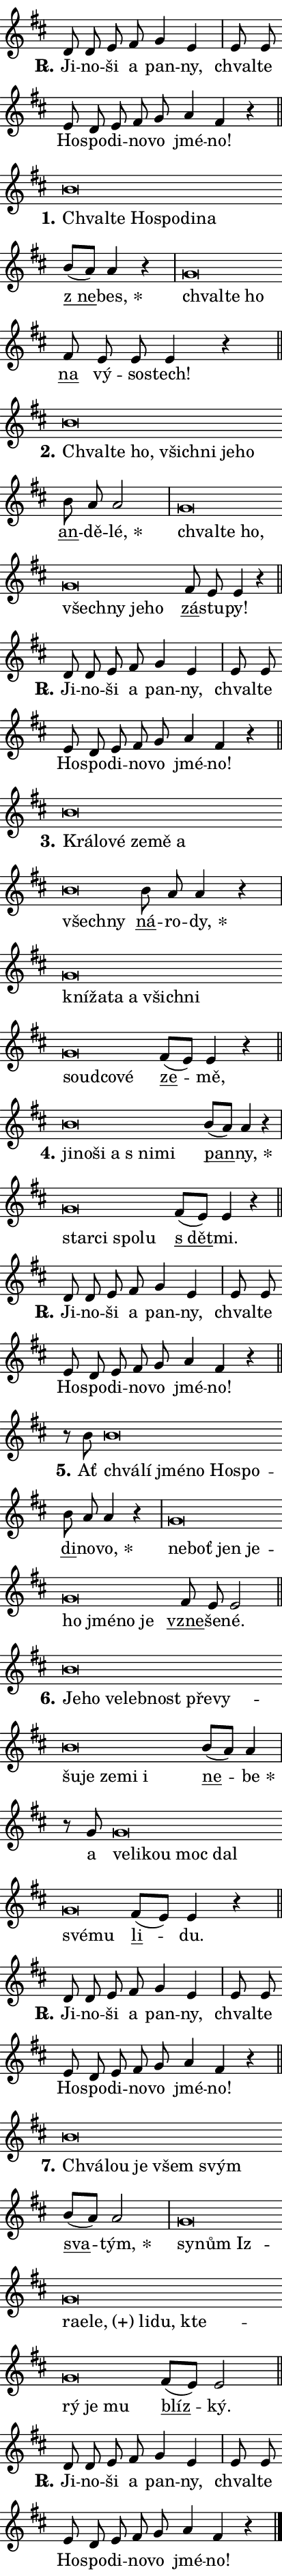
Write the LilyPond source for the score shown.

\version "2.22.1"
\header { tagline = "" }
\paper {
  indent = 0\cm
  top-margin = 0\cm
  right-margin = 0\cm
  bottom-margin = 0\cm
  left-margin = 0\cm
  paper-width = 7\cm
  page-breaking = #ly:one-page-breaking
  system-system-spacing.basic-distance = #11
  score-system-spacing.basic-distance = #11
  ragged-last = ##f
}


%% Author: Thomas Morley
%% https://lists.gnu.org/archive/html/lilypond-user/2020-05/msg00002.html
#(define (line-position grob)
"Returns position of @var[grob} in current system:
   @code{'start}, if at first time-step
   @code{'end}, if at last time-step
   @code{'middle} otherwise
"
  (let* ((col (ly:item-get-column grob))
         (ln (ly:grob-object col 'left-neighbor))
         (rn (ly:grob-object col 'right-neighbor))
         (col-to-check-left (if (ly:grob? ln) ln col))
         (col-to-check-right (if (ly:grob? rn) rn col))
         (break-dir-left
           (and
             (ly:grob-property col-to-check-left 'non-musical #f)
             (ly:item-break-dir col-to-check-left)))
         (break-dir-right
           (and
             (ly:grob-property col-to-check-right 'non-musical #f)
             (ly:item-break-dir col-to-check-right))))
        (cond ((eqv? 1 break-dir-left) 'start)
              ((eqv? -1 break-dir-right) 'end)
              (else 'middle))))

#(define (tranparent-at-line-position vctor)
  (lambda (grob)
  "Relying on @code{line-position} select the relevant enry from @var{vctor}.
Used to determine transparency,"
    (case (line-position grob)
      ((end) (not (vector-ref vctor 0)))
      ((middle) (not (vector-ref vctor 1)))
      ((start) (not (vector-ref vctor 2))))))

noteHeadBreakVisibility =
#(define-music-function (break-visibility)(vector?)
"Makes @code{NoteHead}s transparent relying on @var{break-visibility}"
#{
  \override NoteHead.transparent =
    #(tranparent-at-line-position break-visibility)
#})

#(define delete-ledgers-for-transparent-note-heads
  (lambda (grob)
    "Reads whether a @code{NoteHead} is transparent.
If so this @code{NoteHead} is removed from @code{'note-heads} from
@var{grob}, which is supposed to be @code{LedgerLineSpanner}.
As a result ledgers are not printed for this @code{NoteHead}"
    (let* ((nhds-array (ly:grob-object grob 'note-heads))
           (nhds-list
             (if (ly:grob-array? nhds-array)
                 (ly:grob-array->list nhds-array)
                 '()))
           ;; Relies on the transparent-property being done before
           ;; Staff.LedgerLineSpanner.after-line-breaking is executed.
           ;; This is fragile ...
           (to-keep
             (remove
               (lambda (nhd)
                 (ly:grob-property nhd 'transparent #f))
               nhds-list)))
      ;; TODO find a better method to iterate over grob-arrays, similiar
      ;; to filter/remove etc for lists
      ;; For now rebuilt from scratch
      (set! (ly:grob-object grob 'note-heads)  '())
      (for-each
        (lambda (nhd)
          (ly:pointer-group-interface::add-grob grob 'note-heads nhd))
        to-keep))))

hideNotes = {
  \noteHeadBreakVisibility #begin-of-line-visible
}
unHideNotes = {
  \noteHeadBreakVisibility #all-visible
}

% work-around for resetting accidentals
% https://lilypond.org/doc/v2.23/Documentation/notation/displaying-rhythms#unmetered-music
cadenzaMeasure = {
  \cadenzaOff
  \partial 1024 s1024
  \cadenzaOn
}

#(define-markup-command (accent layout props text) (markup?)
  "Underline accented syllable"
  (interpret-markup layout props
    #{\markup \override #'(offset . 4.3) \underline { #text }#}))

responsum = \markup \concat {
  "R" \hspace #-1.05 \path #0.1 #'((moveto 0 0.07) (lineto 0.9 0.8)) \hspace #0.05 "."
}

\layout {
    \context {
        \Staff
        \remove "Time_signature_engraver"
        \override LedgerLineSpanner.after-line-breaking = #delete-ledgers-for-transparent-note-heads
    }
    \context {
        \Voice {
            \override NoteHead.output-attributes = #'((class . "notehead"))
            \override Hairpin.height = #0.55
        }
    }
    \context {
        \Lyrics {
            \override StanzaNumber.output-attributes = #'((class . "stanzanumber"))
            \override LyricSpace.minimum-distance = #0.9
            \override LyricText.font-name = #"TeX Gyre Schola"
            \override LyricText.font-size = 1
            \override StanzaNumber.font-name = #"TeX Gyre Schola Bold"
            \override StanzaNumber.font-size = 1
        }
    }
}

% magnetic-lyrics.ily
%
%   written by
%     Jean Abou Samra <jean@abou-samra.fr>
%     Werner Lemberg <wl@gnu.org>
%
%   adapted by
%     Jiri Hon <jiri.hon@gmail.com>
%
% Version 2022-Apr-15

% https://www.mail-archive.com/lilypond-user@gnu.org/msg149350.html

#(define (Left_hyphen_pointer_engraver context)
   "Collect syllable-hyphen-syllable occurrences in lyrics and store
them in properties.  This engraver only looks to the left.  For
example, if the lyrics input is @code{foo -- bar}, it does the
following.

@itemize @bullet
@item
Set the @code{text} property of the @code{LyricHyphen} grob between
@q{foo} and @q{bar} to @code{foo}.

@item
Set the @code{left-hyphen} property of the @code{LyricText} grob with
text @q{foo} to the @code{LyricHyphen} grob between @q{foo} and
@q{bar}.
@end itemize

Use this auxiliary engraver in combination with the
@code{lyric-@/text::@/apply-@/magnetic-@/offset!} hook."
   (let ((hyphen #f)
         (text #f))
     (make-engraver
      (acknowledgers
       ((lyric-syllable-interface engraver grob source-engraver)
        (set! text grob)))
      (end-acknowledgers
       ((lyric-hyphen-interface engraver grob source-engraver)
        ;(when (not (grob::has-interface grob 'lyric-space-interface))
          (set! hyphen grob)));)
      ((stop-translation-timestep engraver)
       (when (and text hyphen)
         (ly:grob-set-object! text 'left-hyphen hyphen))
       (set! text #f)
       (set! hyphen #f)))))

#(define (lyric-text::apply-magnetic-offset! grob)
   "If the space between two syllables is less than the value in
property @code{LyricText@/.details@/.squash-threshold}, move the right
syllable to the left so that it gets concatenated with the left
syllable.

Use this function as a hook for
@code{LyricText@/.after-@/line-@/breaking} if the
@code{Left_@/hyphen_@/pointer_@/engraver} is active."
   (let ((hyphen (ly:grob-object grob 'left-hyphen #f)))
     (when hyphen
       (let ((left-text (ly:spanner-bound hyphen LEFT)))
         (when (grob::has-interface left-text 'lyric-syllable-interface)
           (let* ((common (ly:grob-common-refpoint grob left-text X))
                  (this-x-ext (ly:grob-extent grob common X))
                  (left-x-ext
                   (begin
                     ;; Trigger magnetism for left-text.
                     (ly:grob-property left-text 'after-line-breaking)
                     (ly:grob-extent left-text common X)))
                  ;; `delta` is the gap width between two syllables.
                  (delta (- (interval-start this-x-ext)
                            (interval-end left-x-ext)))
                  (details (ly:grob-property grob 'details))
                  (threshold (assoc-get 'squash-threshold details 0.2)))
             (when (< delta threshold)
               (let* (;; We have to manipulate the input text so that
                      ;; ligatures crossing syllable boundaries are not
                      ;; disabled.  For languages based on the Latin
                      ;; script this is essentially a beautification.
                      ;; However, for non-Western scripts it can be a
                      ;; necessity.
                      (lt (ly:grob-property left-text 'text))
                      (rt (ly:grob-property grob 'text))
                      (is-space (grob::has-interface hyphen 'lyric-space-interface))
                      (space (if is-space " " ""))
                      (space-markup (grob-interpret-markup grob " "))
                      (space-size (interval-length (ly:stencil-extent space-markup X)))
                      (extra-delta (if is-space space-size 0))
                      ;; Append new syllable.
                      (ltrt-space (if (and (string? lt) (string? rt))
                                (string-append lt space rt)
                                (make-concat-markup (list lt space rt))))
                      ;; Right-align `ltrt` to the right side.
                      (ltrt-space-markup (grob-interpret-markup
                               grob
                               (make-translate-markup
                                (cons (interval-length this-x-ext) 0)
                                (make-right-align-markup ltrt-space)))))
                 (begin
                   ;; Don't print `left-text`.
                   (ly:grob-set-property! left-text 'stencil #f)
                   ;; Set text and stencil (which holds all collected
                   ;; syllables so far) and shift it to the left.
                   (ly:grob-set-property! grob 'text ltrt-space)
                   (ly:grob-set-property! grob 'stencil ltrt-space-markup)
                   (ly:grob-translate-axis! grob (- (- delta extra-delta)) X))))))))))


#(define (lyric-hyphen::displace-bounds-first grob)
   ;; Make very sure this callback isn't triggered too early.
   (let ((left (ly:spanner-bound grob LEFT))
         (right (ly:spanner-bound grob RIGHT)))
     (ly:grob-property left 'after-line-breaking)
     (ly:grob-property right 'after-line-breaking)
     (ly:lyric-hyphen::print grob)))

squashThreshold = #0.4

\layout {
  \context {
    \Lyrics
    \consists #Left_hyphen_pointer_engraver
    \override LyricText.after-line-breaking =
      #lyric-text::apply-magnetic-offset!
    \override LyricHyphen.stencil = #lyric-hyphen::displace-bounds-first
    \override LyricText.details.squash-threshold = \squashThreshold
    \override LyricHyphen.minimum-distance = 0
    \override LyricHyphen.minimum-length = \squashThreshold
  }
}

squash = \override LyricText.details.squash-threshold = 9999
unSquash = \override LyricText.details.squash-threshold = \squashThreshold

left = \override LyricText.self-alignment-X = #LEFT
unLeft = \revert LyricText.self-alignment-X

starOffset = #(lambda (grob) 
                (let ((x_offset (ly:self-alignment-interface::aligned-on-x-parent grob)))
                  (if (= x_offset 0) 0 (+ x_offset 1.2))))

star = #(define-music-function (syllable)(string?)
"Append star separator at the end of a syllable"
#{
  \once \override LyricText.X-offset = #starOffset
  \lyricmode { \markup {
    #syllable
    \override #'((font-name . "TeX Gyre Schola Bold")) \hspace #0.2 \lower #0.65 \larger "*"
  } }
#})

starAccent = #(define-music-function (syllable)(string?)
"Append star separator at the end of a syllable and make accent"
#{
  \once \override LyricText.X-offset = #starOffset
  \lyricmode { \markup {
    \accent #syllable
    \override #'((font-name . "TeX Gyre Schola Bold")) \hspace #0.2 \lower #0.65 \larger "*"
  } }
#})

breath = #(define-music-function (syllable)(string?)
"Append breathing indicator at the end of a syllable"
#{
  \lyricmode { \markup { #syllable "+" } }
#})

optionalBreath = #(define-music-function (syllable)(string?)
"Append optional breathing indicator at the end of a syllable"
#{
  \lyricmode { \markup { #syllable "(+)" } }
#})


\score {
    <<
        \new Voice = "melody" { \cadenzaOn \key d \major \relative { d'8 d e fis g4 e \cadenzaMeasure \bar "|" e8 e \bar "" e d e \bar "" fis g a4 fis r \cadenzaMeasure \bar "||" \break }
\relative { b'\breve*1/16 \hideNotes \breve*1/16 \bar "" \breve*1/16 \bar "" \breve*1/16 \bar "" \breve*1/16 \breve*1/16 \bar "" \unHideNotes \bar "" b8[( a)] a4 r \cadenzaMeasure \bar "|" g\breve*1/16 \hideNotes \breve*1/16 \breve*1/16 \bar "" \unHideNotes \bar "" fis8 e e e4 r \cadenzaMeasure \bar "||" \break }
\relative { b'\breve*1/16 \hideNotes \breve*1/16 \bar "" \breve*1/16 \bar "" \breve*1/16 \bar "" \breve*1/16 \bar "" \breve*1/16 \breve*1/16 \bar "" \unHideNotes \bar "" b8 a a2 \cadenzaMeasure \bar "|" g\breve*1/16 \hideNotes \breve*1/16 \bar "" \breve*1/16 \bar "" \breve*1/16 \bar "" \breve*1/16 \bar "" \breve*1/16 \breve*1/16 \bar "" \unHideNotes \bar "" fis8 e e4 r \cadenzaMeasure \bar "||" \break }
\relative { d'8 d e fis g4 e \cadenzaMeasure \bar "|" e8 e \bar "" e d e \bar "" fis g a4 fis r \cadenzaMeasure \bar "||" \break }
\relative { b'\breve*1/16 \hideNotes \breve*1/16 \bar "" \breve*1/16 \bar "" \breve*1/16 \bar "" \breve*1/16 \bar "" \breve*1/16 \bar "" \breve*1/16 \breve*1/16 \bar "" \unHideNotes \bar "" b8 a a4 r \cadenzaMeasure \bar "|" g\breve*1/16 \hideNotes \breve*1/16 \bar "" \breve*1/16 \bar "" \breve*1/16 \bar "" \breve*1/16 \bar "" \breve*1/16 \bar "" \breve*1/16 \bar "" \breve*1/16 \breve*1/16 \bar "" \unHideNotes \bar "" fis8[( e)] e4 r \cadenzaMeasure \bar "||" \break }
\relative { b'\breve*1/16 \hideNotes \breve*1/16 \bar "" \breve*1/16 \bar "" \breve*1/16 \bar "" \breve*1/16 \breve*1/16 \bar "" \unHideNotes \bar "" b8[( a)] a4 r \cadenzaMeasure \bar "|" g\breve*1/16 \hideNotes \breve*1/16 \bar "" \breve*1/16 \breve*1/16 \bar "" \unHideNotes \bar "" fis8[( e)] e4 r \cadenzaMeasure \bar "||" \break }
\relative { d'8 d e fis g4 e \cadenzaMeasure \bar "|" e8 e \bar "" e d e \bar "" fis g a4 fis r \cadenzaMeasure \bar "||" \break }
\relative { r8 b'8 b\breve*1/16 \hideNotes \breve*1/16 \bar "" \breve*1/16 \bar "" \breve*1/16 \bar "" \breve*1/16 \breve*1/16 \bar "" \unHideNotes \bar "" b8 a a4 r \cadenzaMeasure \bar "|" g\breve*1/16 \hideNotes \breve*1/16 \bar "" \breve*1/16 \bar "" \breve*1/16 \bar "" \breve*1/16 \bar "" \breve*1/16 \bar "" \breve*1/16 \breve*1/16 \bar "" \unHideNotes \bar "" fis8 e e2 \cadenzaMeasure \bar "||" \break }
\relative { b'\breve*1/16 \hideNotes \breve*1/16 \bar "" \breve*1/16 \bar "" \breve*1/16 \bar "" \breve*1/16 \bar "" \breve*1/16 \bar "" \breve*1/16 \bar "" \breve*1/16 \bar "" \breve*1/16 \bar "" \breve*1/16 \bar "" \breve*1/16 \breve*1/16 \bar "" \unHideNotes \bar "" b8[( a)] a4 \cadenzaMeasure \bar "|" r8 g8 g\breve*1/16 \hideNotes \breve*1/16 \bar "" \breve*1/16 \bar "" \breve*1/16 \bar "" \breve*1/16 \bar "" \breve*1/16 \breve*1/16 \bar "" \unHideNotes \bar "" fis8[( e)] e4 r \cadenzaMeasure \bar "||" \break }
\relative { d'8 d e fis g4 e \cadenzaMeasure \bar "|" e8 e \bar "" e d e \bar "" fis g a4 fis r \cadenzaMeasure \bar "||" \break }
\relative { b'\breve*1/16 \hideNotes \breve*1/16 \bar "" \breve*1/16 \bar "" \breve*1/16 \breve*1/16 \bar "" \unHideNotes \bar "" b8[( a)] a2 \cadenzaMeasure \bar "|" g\breve*1/16 \hideNotes \breve*1/16 \bar "" \breve*1/16 \bar "" \breve*1/16 \bar "" \breve*1/16 \bar "" \breve*1/16 \bar "" \breve*1/16 \bar "" \breve*1/16 \bar "" \breve*1/16 \bar "" \breve*1/16 \bar "" \breve*1/16 \breve*1/16 \bar "" \unHideNotes \bar "" fis8[( e)] e2 \cadenzaMeasure \bar "||" \break }
\relative { d'8 d e fis g4 e \cadenzaMeasure \bar "|" e8 e \bar "" e d e \bar "" fis g a4 fis r \cadenzaMeasure \bar "||" \break } \bar "|." }
        \new Lyrics \lyricsto "melody" { \lyricmode { \set stanza = \responsum
Ji -- no -- ši a pan -- ny, chval -- te Ho -- spo -- di -- no -- vo jmé -- no!
\set stanza = "1."
\left Chval -- \squash te Ho -- spo -- di -- na \unLeft \unSquash \markup \accent "z ne" -- \star bes, \left chval -- \squash te ho \unLeft \unSquash \markup \accent na vý -- so -- stech!
\set stanza = "2."
\left Chval -- \squash te ho, všich -- ni je -- ho \unLeft \unSquash \markup \accent an -- dě -- \star lé, \left chval -- \squash te ho, všech -- ny je -- ho \unLeft \unSquash \markup \accent zá -- stu -- py!
\set stanza = \responsum
Ji -- no -- ši a pan -- ny, chval -- te Ho -- spo -- di -- no -- vo jmé -- no!
\set stanza = "3."
\left Krá -- \squash lo -- vé ze -- mě a všech -- ny \unLeft \unSquash \markup \accent ná -- ro -- \star dy, \left kní -- \squash ža -- ta a všich -- ni soud -- co -- vé \unLeft \unSquash \markup \accent ze -- mě,
\set stanza = "4."
\left ji -- \squash no -- ši a "s ni" -- mi \unLeft \unSquash \markup \accent pan -- \star ny, \left star -- \squash ci spo -- lu \unLeft \unSquash \markup \accent "s dět" -- mi.
\set stanza = \responsum
Ji -- no -- ši a pan -- ny, chval -- te Ho -- spo -- di -- no -- vo jmé -- no!
\set stanza = "5."
Ať \left chvá -- \squash lí jmé -- no Ho -- spo -- \unLeft \unSquash \markup \accent di -- no -- \star vo, \left ne -- \squash boť jen je -- ho jmé -- no je \unLeft \unSquash \markup \accent vzne -- še -- né.
\set stanza = "6."
\left Je -- \squash ho ve -- leb -- nost pře -- vy -- šu -- je ze -- mi i \unLeft \unSquash \markup \accent ne -- \star be a \left ve -- \squash li -- kou moc dal své -- mu \unLeft \unSquash \markup \accent li -- du.
\set stanza = \responsum
Ji -- no -- ši a pan -- ny, chval -- te Ho -- spo -- di -- no -- vo jmé -- no!
\set stanza = "7."
\left Chvá -- \squash lou je všem svým \unLeft \unSquash \markup \accent sva -- \star tým, \left sy -- \squash nům Iz -- ra -- e -- \optionalBreath le, li -- du, kte -- rý je mu \unLeft \unSquash \markup \accent blíz -- ký.
\set stanza = \responsum
Ji -- no -- ši a pan -- ny, chval -- te Ho -- spo -- di -- no -- vo jmé -- no! } }
    >>
    \layout {}
}
